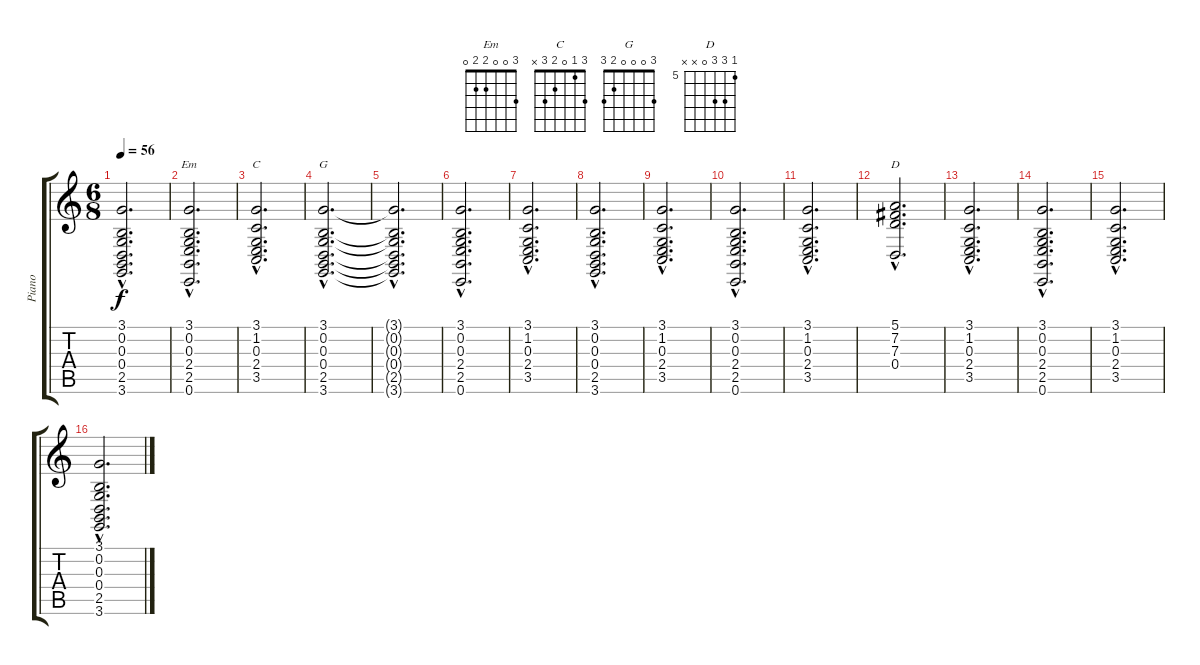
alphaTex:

\track ("Piano" "Piano") {instrument electricgrandpiano}
\staff {score tabs}
\tuning (E4 B3 G3 D3 A2 E2) {hide}
\chord ("Em" 3 0 0 2 2 0)
\chord ("C" 3 1 0 2 3 x)
\chord ("G" 3 0 0 0 2 3)
\chord ("D" 5 7 7 0 x x) {firstfret 5}
\ts (6 8)
\tempo 56
\clef g2
\ks c
(3.1{hac t} 0.2{hac t} 0.3{hac t} 0.4{hac t} 2.5{hac t} 3.6{hac t}).2{d dy f} |
(3.1{hac} 0.2{hac} 0.3{hac} 2.4{hac} 2.5{hac} 0.6{hac}).2{d ch "Em"} |
(3.1{hac} 1.2{hac} 0.3{hac} 2.4{hac} 3.5{hac}).2{d ch "C"} |
(3.1{hac} 0.2{hac} 0.3{hac} 0.4{hac} 2.5{hac} 3.6{hac}).2{d ch "G"} |
(3.1{hac t} 0.2{hac t} 0.3{hac t} 0.4{hac t} 2.5{hac t} 3.6{hac t}).2{d} |
(3.1{hac} 0.2{hac} 0.3{hac} 2.4{hac} 2.5{hac} 0.6{hac}).2{d} |
(3.1{hac} 1.2{hac} 0.3{hac} 2.4{hac} 3.5{hac}).2{d} |
(3.1{hac} 0.2{hac} 0.3{hac} 0.4{hac} 2.5{hac} 3.6{hac}).2{d} |
(3.1{hac} 1.2{hac} 0.3{hac} 2.4{hac} 3.5{hac}).2{d} |
(3.1{hac} 0.2{hac} 0.3{hac} 2.4{hac} 2.5{hac} 0.6{hac}).2{d} |
(3.1{hac} 1.2{hac} 0.3{hac} 2.4{hac} 3.5{hac}).2{d} |
(5.1{hac} 7.2{hac} 7.3{hac} 0.4{hac}).2{d ch "D"} |
(3.1{hac} 1.2{hac} 0.3{hac} 2.4{hac} 3.5{hac}).2{d} |
(3.1{hac} 0.2{hac} 0.3{hac} 2.4{hac} 2.5{hac} 0.6{hac}).2{d} |
(3.1{hac} 1.2{hac} 0.3{hac} 2.4{hac} 3.5{hac}).2{d} |
(3.1{hac} 0.2{hac} 0.3{hac} 0.4{hac} 2.5{hac} 3.6{hac}).2{d}
